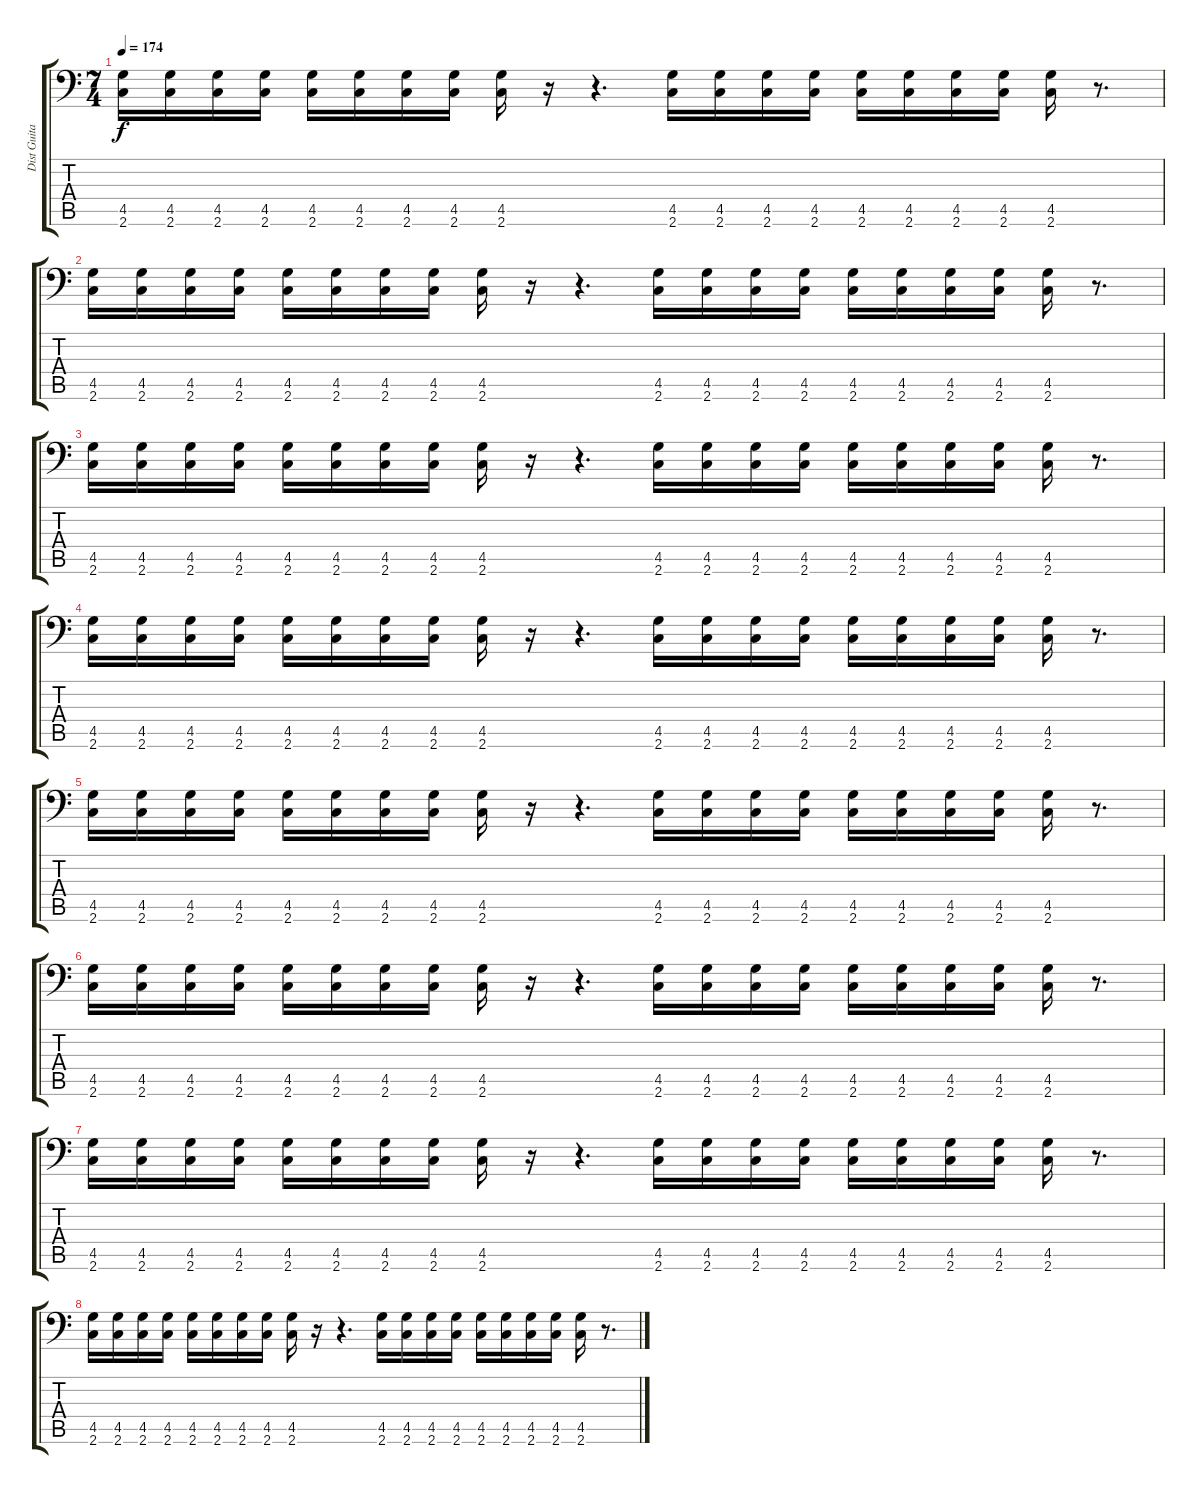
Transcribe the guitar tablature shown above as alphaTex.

\track ("Dist Guitar" "Dist Guita") {instrument overdrivenguitar}
\staff {score tabs}
\tuning (Bb3 F3 Db3 Ab2 Eb2 Bb1) {hide}
\ts (7 4)
\tempo 174
\clef f4
\ks c
(4.5 2.6).16{dy f} (4.5 2.6).16 (4.5 2.6).16 (4.5 2.6).16 (4.5 2.6).16 (4.5 2.6).16 (4.5 2.6).16 (4.5 2.6).16 (4.5 2.6).16 r.16 r.4{d} (4.5 2.6).16 (4.5 2.6).16 (4.5 2.6).16 (4.5 2.6).16 (4.5 2.6).16 (4.5 2.6).16 (4.5 2.6).16 (4.5 2.6).16 (4.5 2.6).16 r.8{d} |
(4.5 2.6).16 (4.5 2.6).16 (4.5 2.6).16 (4.5 2.6).16 (4.5 2.6).16 (4.5 2.6).16 (4.5 2.6).16 (4.5 2.6).16 (4.5 2.6).16 r.16 r.4{d} (4.5 2.6).16 (4.5 2.6).16 (4.5 2.6).16 (4.5 2.6).16 (4.5 2.6).16 (4.5 2.6).16 (4.5 2.6).16 (4.5 2.6).16 (4.5 2.6).16 r.8{d} |
(4.5 2.6).16 (4.5 2.6).16 (4.5 2.6).16 (4.5 2.6).16 (4.5 2.6).16 (4.5 2.6).16 (4.5 2.6).16 (4.5 2.6).16 (4.5 2.6).16 r.16 r.4{d} (4.5 2.6).16 (4.5 2.6).16 (4.5 2.6).16 (4.5 2.6).16 (4.5 2.6).16 (4.5 2.6).16 (4.5 2.6).16 (4.5 2.6).16 (4.5 2.6).16 r.8{d} |
(4.5 2.6).16 (4.5 2.6).16 (4.5 2.6).16 (4.5 2.6).16 (4.5 2.6).16 (4.5 2.6).16 (4.5 2.6).16 (4.5 2.6).16 (4.5 2.6).16 r.16 r.4{d} (4.5 2.6).16 (4.5 2.6).16 (4.5 2.6).16 (4.5 2.6).16 (4.5 2.6).16 (4.5 2.6).16 (4.5 2.6).16 (4.5 2.6).16 (4.5 2.6).16 r.8{d} |
(4.5 2.6).16 (4.5 2.6).16 (4.5 2.6).16 (4.5 2.6).16 (4.5 2.6).16 (4.5 2.6).16 (4.5 2.6).16 (4.5 2.6).16 (4.5 2.6).16 r.16 r.4{d} (4.5 2.6).16 (4.5 2.6).16 (4.5 2.6).16 (4.5 2.6).16 (4.5 2.6).16 (4.5 2.6).16 (4.5 2.6).16 (4.5 2.6).16 (4.5 2.6).16 r.8{d} |
(4.5 2.6).16 (4.5 2.6).16 (4.5 2.6).16 (4.5 2.6).16 (4.5 2.6).16 (4.5 2.6).16 (4.5 2.6).16 (4.5 2.6).16 (4.5 2.6).16 r.16 r.4{d} (4.5 2.6).16 (4.5 2.6).16 (4.5 2.6).16 (4.5 2.6).16 (4.5 2.6).16 (4.5 2.6).16 (4.5 2.6).16 (4.5 2.6).16 (4.5 2.6).16 r.8{d} |
(4.5 2.6).16 (4.5 2.6).16 (4.5 2.6).16 (4.5 2.6).16 (4.5 2.6).16 (4.5 2.6).16 (4.5 2.6).16 (4.5 2.6).16 (4.5 2.6).16 r.16 r.4{d} (4.5 2.6).16 (4.5 2.6).16 (4.5 2.6).16 (4.5 2.6).16 (4.5 2.6).16 (4.5 2.6).16 (4.5 2.6).16 (4.5 2.6).16 (4.5 2.6).16 r.8{d} |
(4.5 2.6).16 (4.5 2.6).16 (4.5 2.6).16 (4.5 2.6).16 (4.5 2.6).16 (4.5 2.6).16 (4.5 2.6).16 (4.5 2.6).16 (4.5 2.6).16 r.16 r.4{d} (4.5 2.6).16 (4.5 2.6).16 (4.5 2.6).16 (4.5 2.6).16 (4.5 2.6).16 (4.5 2.6).16 (4.5 2.6).16 (4.5 2.6).16 (4.5 2.6).16 r.8{d}
